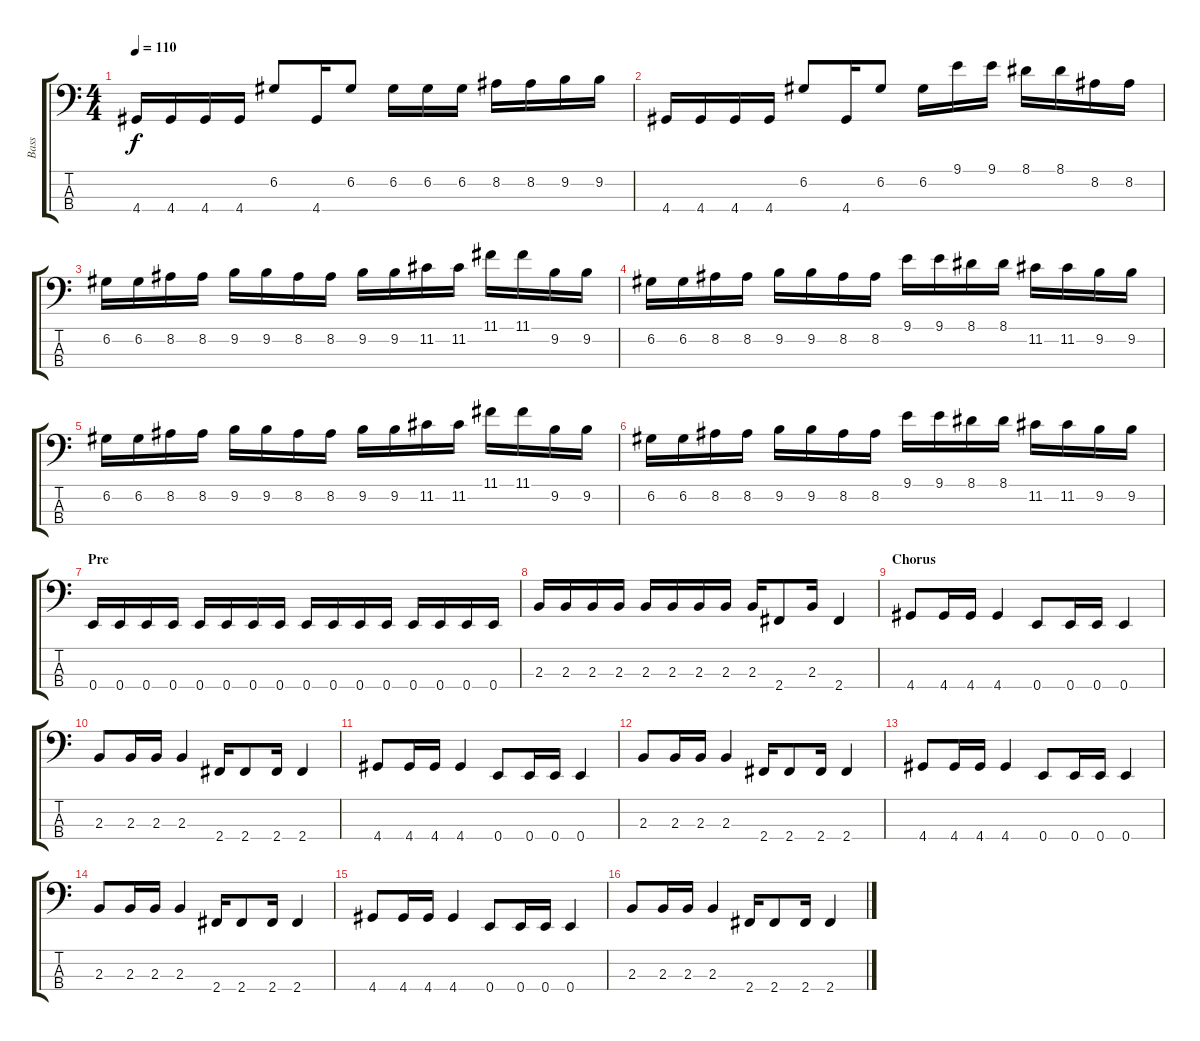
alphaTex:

\track ("Bass" "Bass") {instrument electricbasspick}
\staff {score tabs}
\tuning (G2 D2 A1 E1) {hide}
\ts (4 4)
\tempo 110
\clef f4
\ks c
4.4.16{dy f} 4.4.16 4.4.16 4.4.16 6.2.8 4.4.16 6.2.8 6.2.16 6.2.16 6.2.16 8.2.16 8.2.16 9.2.16 9.2.16 |
4.4.16 4.4.16 4.4.16 4.4.16 6.2.8 4.4.16 6.2.8 6.2.16 9.1.16 9.1.16 8.1.16 8.1.16 8.2.16 8.2.16 |
6.2.16 6.2.16 8.2.16 8.2.16 9.2.16 9.2.16 8.2.16 8.2.16 9.2.16 9.2.16 11.2.16 11.2.16 11.1.16 11.1.16 9.2.16 9.2.16 |
6.2.16 6.2.16 8.2.16 8.2.16 9.2.16 9.2.16 8.2.16 8.2.16 9.1.16 9.1.16 8.1.16 8.1.16 11.2.16 11.2.16 9.2.16 9.2.16 |
6.2.16 6.2.16 8.2.16 8.2.16 9.2.16 9.2.16 8.2.16 8.2.16 9.2.16 9.2.16 11.2.16 11.2.16 11.1.16 11.1.16 9.2.16 9.2.16 |
6.2.16 6.2.16 8.2.16 8.2.16 9.2.16 9.2.16 8.2.16 8.2.16 9.1.16 9.1.16 8.1.16 8.1.16 11.2.16 11.2.16 9.2.16 9.2.16 |
\section ("" "Pre")
0.4.16 0.4.16 0.4.16 0.4.16 0.4.16 0.4.16 0.4.16 0.4.16 0.4.16 0.4.16 0.4.16 0.4.16 0.4.16 0.4.16 0.4.16 0.4.16 |
2.3.16 2.3.16 2.3.16 2.3.16 2.3.16 2.3.16 2.3.16 2.3.16 2.3.16 2.4.8 2.3.16 2.4.4 |
\section ("" "Chorus")
4.4.8 4.4.16 4.4.16 4.4.4 0.4.8 0.4.16 0.4.16 0.4.4 |
2.3.8 2.3.16 2.3.16 2.3.4 2.4.16 2.4.8 2.4.16 2.4.4 |
4.4.8 4.4.16 4.4.16 4.4.4 0.4.8 0.4.16 0.4.16 0.4.4 |
2.3.8 2.3.16 2.3.16 2.3.4 2.4.16 2.4.8 2.4.16 2.4.4 |
4.4.8 4.4.16 4.4.16 4.4.4 0.4.8 0.4.16 0.4.16 0.4.4 |
2.3.8 2.3.16 2.3.16 2.3.4 2.4.16 2.4.8 2.4.16 2.4.4 |
4.4.8 4.4.16 4.4.16 4.4.4 0.4.8 0.4.16 0.4.16 0.4.4 |
2.3.8 2.3.16 2.3.16 2.3.4 2.4.16 2.4.8 2.4.16 2.4.4
